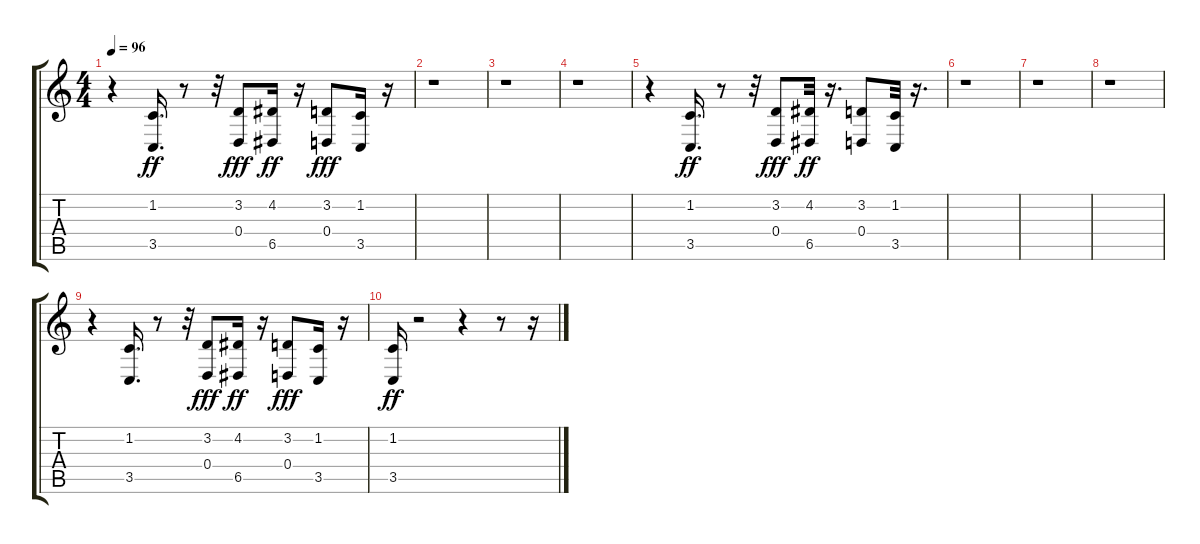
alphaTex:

\track "" {instrument tenorsax}
\staff {score tabs}
\tuning (E4 B3 G3 D3 A2 E2) {hide}
\ts (4 4)
\tempo 96
\clef g2
\ks c
r.4{dy ff} (1.2 3.5).16{d} r.8 r.32 (3.2 0.4).8{dy fff} (4.2 6.5).16{dy ff} r.16 (3.2 0.4).8{dy fff} (1.2 3.5).16 r.16 |
r.1 |
r.1 |
r.1 |
r.4 (1.2 3.5).16{d dy ff} r.8 r.32 (3.2 0.4).8{dy fff} (4.2 6.5).32{dy ff} r.16{d} (3.2 0.4).8 (1.2 3.5).32 r.16{d} |
r.1 |
r.1 |
r.1 |
r.4 (1.2 3.5).16{d} r.8 r.32 (3.2 0.4).8{dy fff} (4.2 6.5).16{dy ff} r.16 (3.2 0.4).8{dy fff} (1.2 3.5).16 r.16 |
(1.2 3.5).16{dy ff} r.2 r.4 r.8 r.16
